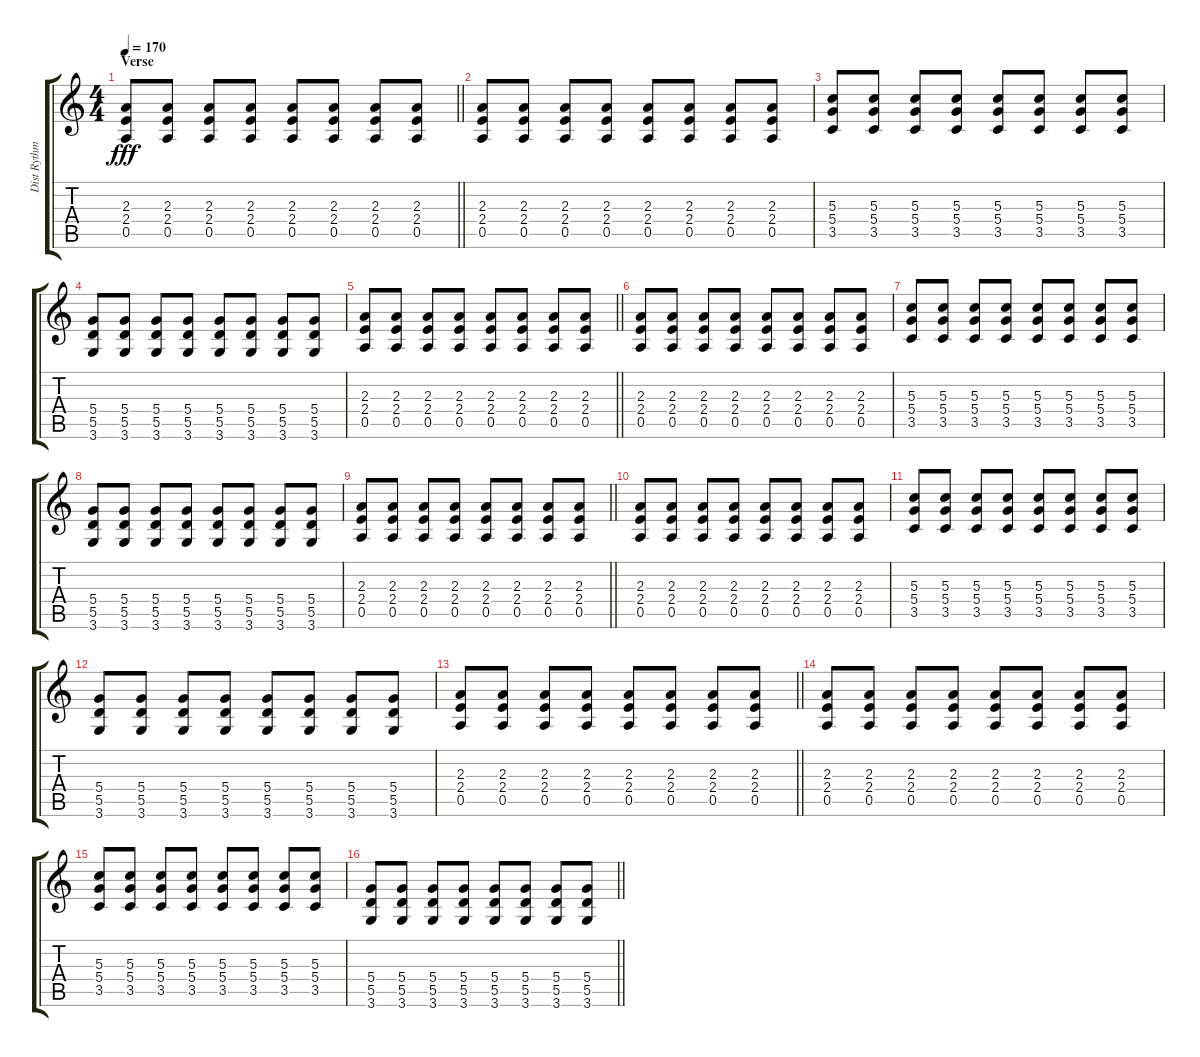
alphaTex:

\track ("Dist Rythm" "Dist Rythm") {instrument distortionguitar}
\staff {score tabs}
\tuning (E4 B3 G3 D3 A2 E2) {hide}
\ts (4 4)
\section ("" "Verse")
\tempo 170
\clef g2
\barLineRight lightlight
\ks c
(2.3 2.4 0.5).8{dy fff} (2.3 2.4 0.5).8 (2.3 2.4 0.5).8 (2.3 2.4 0.5).8 (2.3 2.4 0.5).8 (2.3 2.4 0.5).8 (2.3 2.4 0.5).8 (2.3 2.4 0.5).8 |
(2.3 2.4 0.5).8 (2.3 2.4 0.5).8 (2.3 2.4 0.5).8 (2.3 2.4 0.5).8 (2.3 2.4 0.5).8 (2.3 2.4 0.5).8 (2.3 2.4 0.5).8 (2.3 2.4 0.5).8 |
(5.3 5.4 3.5).8 (5.3 5.4 3.5).8 (5.3 5.4 3.5).8 (5.3 5.4 3.5).8 (5.3 5.4 3.5).8 (5.3 5.4 3.5).8 (5.3 5.4 3.5).8 (5.3 5.4 3.5).8 |
(5.4 5.5 3.6).8 (5.4 5.5 3.6).8 (5.4 5.5 3.6).8 (5.4 5.5 3.6).8 (5.4 5.5 3.6).8 (5.4 5.5 3.6).8 (5.4 5.5 3.6).8 (5.4 5.5 3.6).8 |
\barLineRight lightlight
(2.3 2.4 0.5).8 (2.3 2.4 0.5).8 (2.3 2.4 0.5).8 (2.3 2.4 0.5).8 (2.3 2.4 0.5).8 (2.3 2.4 0.5).8 (2.3 2.4 0.5).8 (2.3 2.4 0.5).8 |
(2.3 2.4 0.5).8 (2.3 2.4 0.5).8 (2.3 2.4 0.5).8 (2.3 2.4 0.5).8 (2.3 2.4 0.5).8 (2.3 2.4 0.5).8 (2.3 2.4 0.5).8 (2.3 2.4 0.5).8 |
(5.3 5.4 3.5).8 (5.3 5.4 3.5).8 (5.3 5.4 3.5).8 (5.3 5.4 3.5).8 (5.3 5.4 3.5).8 (5.3 5.4 3.5).8 (5.3 5.4 3.5).8 (5.3 5.4 3.5).8 |
(5.4 5.5 3.6).8 (5.4 5.5 3.6).8 (5.4 5.5 3.6).8 (5.4 5.5 3.6).8 (5.4 5.5 3.6).8 (5.4 5.5 3.6).8 (5.4 5.5 3.6).8 (5.4 5.5 3.6).8 |
\barLineRight lightlight
(2.3 2.4 0.5).8 (2.3 2.4 0.5).8 (2.3 2.4 0.5).8 (2.3 2.4 0.5).8 (2.3 2.4 0.5).8 (2.3 2.4 0.5).8 (2.3 2.4 0.5).8 (2.3 2.4 0.5).8 |
(2.3 2.4 0.5).8 (2.3 2.4 0.5).8 (2.3 2.4 0.5).8 (2.3 2.4 0.5).8 (2.3 2.4 0.5).8 (2.3 2.4 0.5).8 (2.3 2.4 0.5).8 (2.3 2.4 0.5).8 |
(5.3 5.4 3.5).8 (5.3 5.4 3.5).8 (5.3 5.4 3.5).8 (5.3 5.4 3.5).8 (5.3 5.4 3.5).8 (5.3 5.4 3.5).8 (5.3 5.4 3.5).8 (5.3 5.4 3.5).8 |
(5.4 5.5 3.6).8 (5.4 5.5 3.6).8 (5.4 5.5 3.6).8 (5.4 5.5 3.6).8 (5.4 5.5 3.6).8 (5.4 5.5 3.6).8 (5.4 5.5 3.6).8 (5.4 5.5 3.6).8 |
\barLineRight lightlight
(2.3 2.4 0.5).8 (2.3 2.4 0.5).8 (2.3 2.4 0.5).8 (2.3 2.4 0.5).8 (2.3 2.4 0.5).8 (2.3 2.4 0.5).8 (2.3 2.4 0.5).8 (2.3 2.4 0.5).8 |
(2.3 2.4 0.5).8 (2.3 2.4 0.5).8 (2.3 2.4 0.5).8 (2.3 2.4 0.5).8 (2.3 2.4 0.5).8 (2.3 2.4 0.5).8 (2.3 2.4 0.5).8 (2.3 2.4 0.5).8 |
(5.3 5.4 3.5).8 (5.3 5.4 3.5).8 (5.3 5.4 3.5).8 (5.3 5.4 3.5).8 (5.3 5.4 3.5).8 (5.3 5.4 3.5).8 (5.3 5.4 3.5).8 (5.3 5.4 3.5).8 |
\barLineRight lightlight
(5.4 5.5 3.6).8 (5.4 5.5 3.6).8 (5.4 5.5 3.6).8 (5.4 5.5 3.6).8 (5.4 5.5 3.6).8 (5.4 5.5 3.6).8 (5.4 5.5 3.6).8 (5.4 5.5 3.6).8
